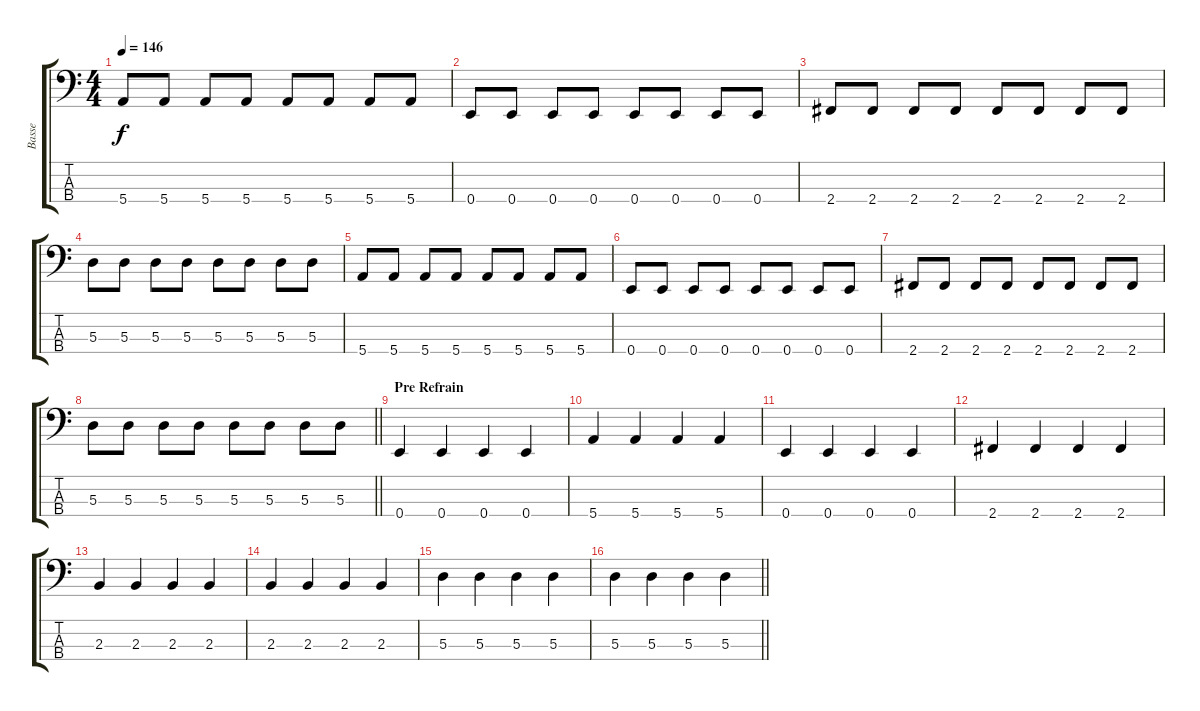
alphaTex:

\track ("Basse" "Basse") {instrument electricbassfinger}
\staff {score tabs}
\tuning (G2 D2 A1 E1) {hide}
\ts (4 4)
\tempo 146
\clef f4
\ks c
5.4.8{dy f} 5.4.8 5.4.8 5.4.8 5.4.8 5.4.8 5.4.8 5.4.8 |
0.4.8 0.4.8 0.4.8 0.4.8 0.4.8 0.4.8 0.4.8 0.4.8 |
2.4.8 2.4.8 2.4.8 2.4.8 2.4.8 2.4.8 2.4.8 2.4.8 |
5.3.8 5.3.8 5.3.8 5.3.8 5.3.8 5.3.8 5.3.8 5.3.8 |
5.4.8 5.4.8 5.4.8 5.4.8 5.4.8 5.4.8 5.4.8 5.4.8 |
0.4.8 0.4.8 0.4.8 0.4.8 0.4.8 0.4.8 0.4.8 0.4.8 |
2.4.8 2.4.8 2.4.8 2.4.8 2.4.8 2.4.8 2.4.8 2.4.8 |
\barLineRight lightlight
5.3.8 5.3.8 5.3.8 5.3.8 5.3.8 5.3.8 5.3.8 5.3.8 |
\section ("" "Pre Refrain")
0.4.4 0.4.4 0.4.4 0.4.4 |
5.4.4 5.4.4 5.4.4 5.4.4 |
0.4.4 0.4.4 0.4.4 0.4.4 |
2.4.4 2.4.4 2.4.4 2.4.4 |
2.3.4 2.3.4 2.3.4 2.3.4 |
2.3.4 2.3.4 2.3.4 2.3.4 |
5.3.4 5.3.4 5.3.4 5.3.4 |
\barLineRight lightlight
5.3.4 5.3.4 5.3.4 5.3.4
